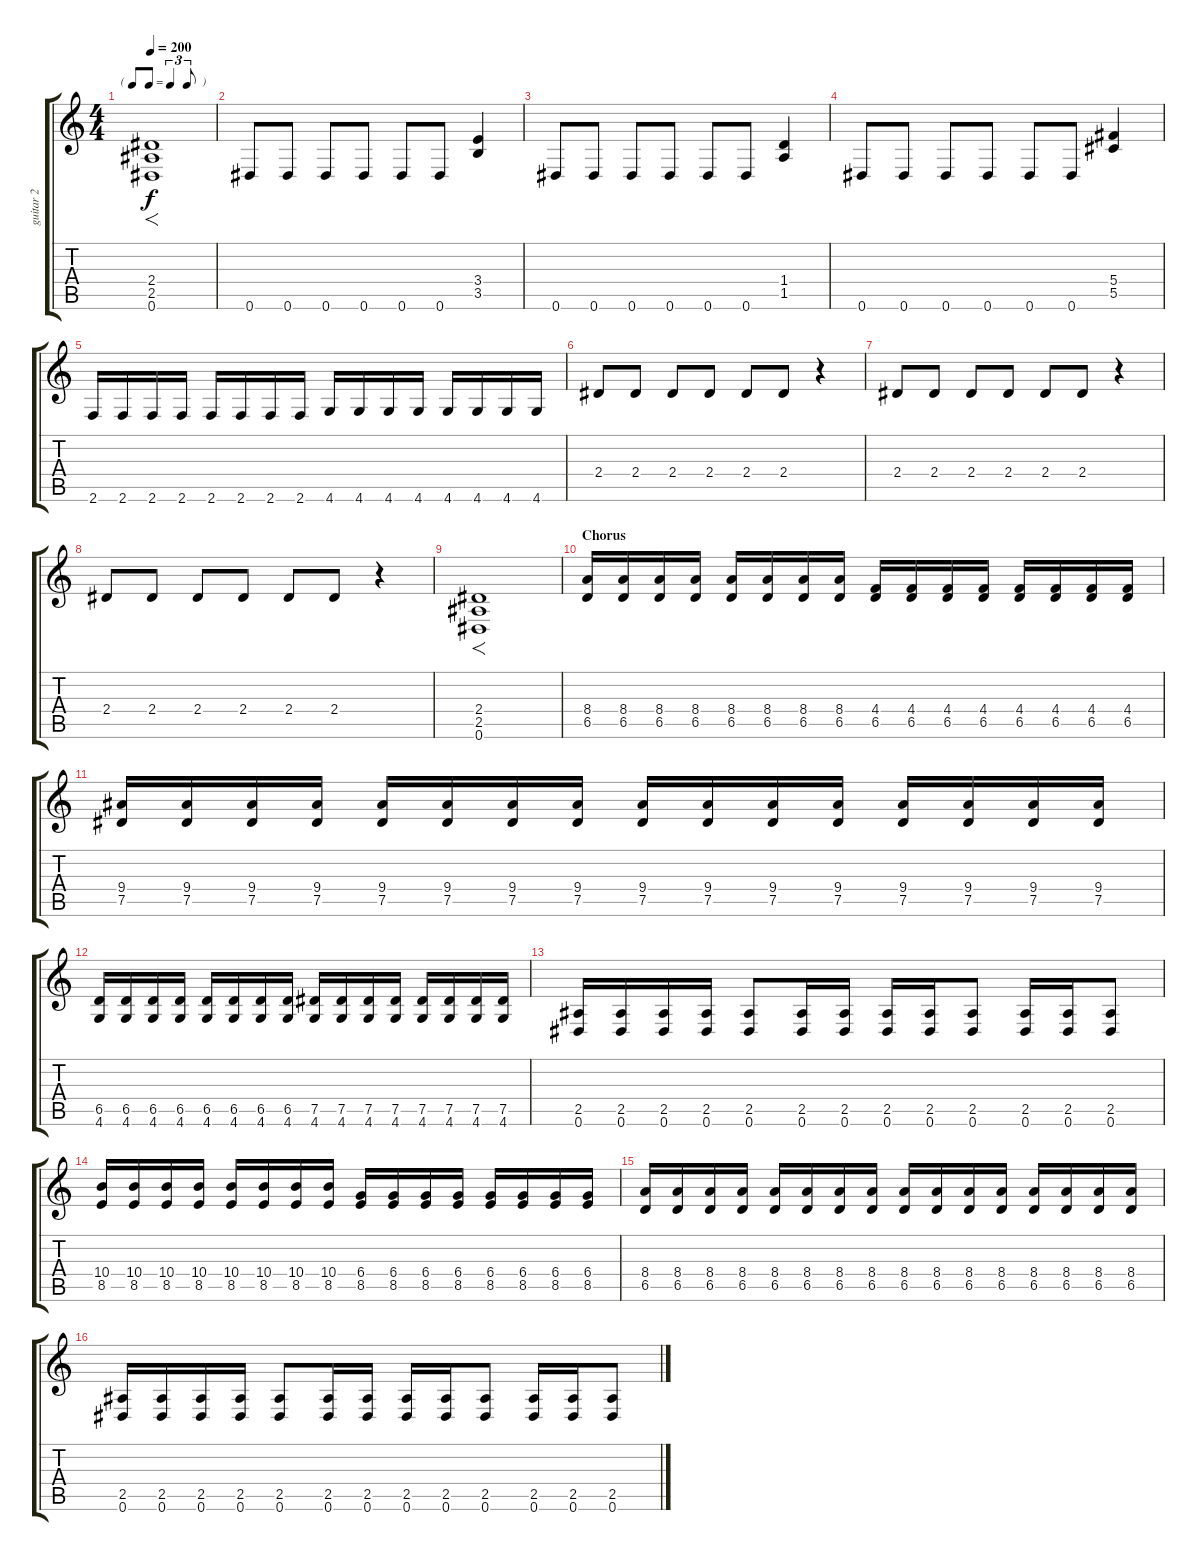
\track ("guitar 2" "guitar 2") {instrument distortionguitar}
\staff {score tabs}
\tuning (Eb4 Bb3 Gb3 Db3 Ab2 Eb2) {hide}
\ts (4 4)
\tf triplet8th
\tempo 200
\clef g2
\ks c
(2.4 2.5 0.6).1{f dy f} |
0.6.8 0.6.8 0.6.8 0.6.8 0.6.8 0.6.8 (3.4 3.5).4 |
0.6.8 0.6.8 0.6.8 0.6.8 0.6.8 0.6.8 (1.4 1.5).4 |
0.6.8 0.6.8 0.6.8 0.6.8 0.6.8 0.6.8 (5.4 5.5).4 |
2.6.16 2.6.16 2.6.16 2.6.16 2.6.16 2.6.16 2.6.16 2.6.16 4.6.16 4.6.16 4.6.16 4.6.16 4.6.16 4.6.16 4.6.16 4.6.16 |
2.4.8 2.4.8 2.4.8 2.4.8 2.4.8 2.4.8 r.4 |
2.4.8 2.4.8 2.4.8 2.4.8 2.4.8 2.4.8 r.4 |
2.4.8 2.4.8 2.4.8 2.4.8 2.4.8 2.4.8 r.4 |
(2.4 2.5 0.6).1{f} |
\section ("" "Chorus")
(8.4 6.5).16 (8.4 6.5).16 (8.4 6.5).16 (8.4 6.5).16 (8.4 6.5).16 (8.4 6.5).16 (8.4 6.5).16 (8.4 6.5).16 (4.4 6.5).16 (4.4 6.5).16 (4.4 6.5).16 (4.4 6.5).16 (4.4 6.5).16 (4.4 6.5).16 (4.4 6.5).16 (4.4 6.5).16 |
(9.4 7.5).16 (9.4 7.5).16 (9.4 7.5).16 (9.4 7.5).16 (9.4 7.5).16 (9.4 7.5).16 (9.4 7.5).16 (9.4 7.5).16 (9.4 7.5).16 (9.4 7.5).16 (9.4 7.5).16 (9.4 7.5).16 (9.4 7.5).16 (9.4 7.5).16 (9.4 7.5).16 (9.4 7.5).16 |
(6.5 4.6).16 (6.5 4.6).16 (6.5 4.6).16 (6.5 4.6).16 (6.5 4.6).16 (6.5 4.6).16 (6.5 4.6).16 (6.5 4.6).16 (7.5 4.6).16 (7.5 4.6).16 (7.5 4.6).16 (7.5 4.6).16 (7.5 4.6).16 (7.5 4.6).16 (7.5 4.6).16 (7.5 4.6).16 |
(2.5 0.6).16 (2.5 0.6).16 (2.5 0.6).16 (2.5 0.6).16 (2.5 0.6).8 (2.5 0.6).16 (2.5 0.6).16 (2.5 0.6).16 (2.5 0.6).16 (2.5 0.6).8 (2.5 0.6).16 (2.5 0.6).16 (2.5 0.6).8 |
(10.4 8.5).16 (10.4 8.5).16 (10.4 8.5).16 (10.4 8.5).16 (10.4 8.5).16 (10.4 8.5).16 (10.4 8.5).16 (10.4 8.5).16 (6.4 8.5).16 (6.4 8.5).16 (6.4 8.5).16 (6.4 8.5).16 (6.4 8.5).16 (6.4 8.5).16 (6.4 8.5).16 (6.4 8.5).16 |
(8.4 6.5).16 (8.4 6.5).16 (8.4 6.5).16 (8.4 6.5).16 (8.4 6.5).16 (8.4 6.5).16 (8.4 6.5).16 (8.4 6.5).16 (8.4 6.5).16 (8.4 6.5).16 (8.4 6.5).16 (8.4 6.5).16 (8.4 6.5).16 (8.4 6.5).16 (8.4 6.5).16 (8.4 6.5).16 |
(2.5 0.6).16 (2.5 0.6).16 (2.5 0.6).16 (2.5 0.6).16 (2.5 0.6).8 (2.5 0.6).16 (2.5 0.6).16 (2.5 0.6).16 (2.5 0.6).16 (2.5 0.6).8 (2.5 0.6).16 (2.5 0.6).16 (2.5 0.6).8
